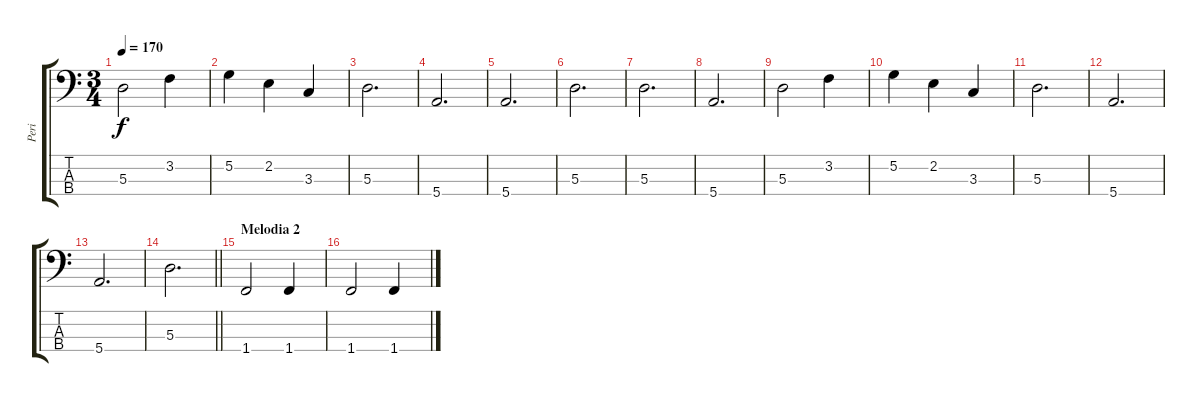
\track ("Peri" "Peri") {instrument electricbassfinger}
\staff {score tabs}
\tuning (G2 D2 A1 E1) {hide}
\ts (3 4)
\tempo 170
\clef f4
\ks c
5.3.2{dy f} 3.2.4 |
5.2.4 2.2.4 3.3.4 |
5.3.2{d} |
5.4.2{d} |
5.4.2{d} |
5.3.2{d} |
5.3.2{d} |
5.4.2{d} |
5.3.2 3.2.4 |
5.2.4 2.2.4 3.3.4 |
5.3.2{d} |
5.4.2{d} |
5.4.2{d} |
\barLineRight lightlight
5.3.2{d} |
\section ("" "Melodia 2")
1.4.2 1.4.4 |
1.4.2 1.4.4
